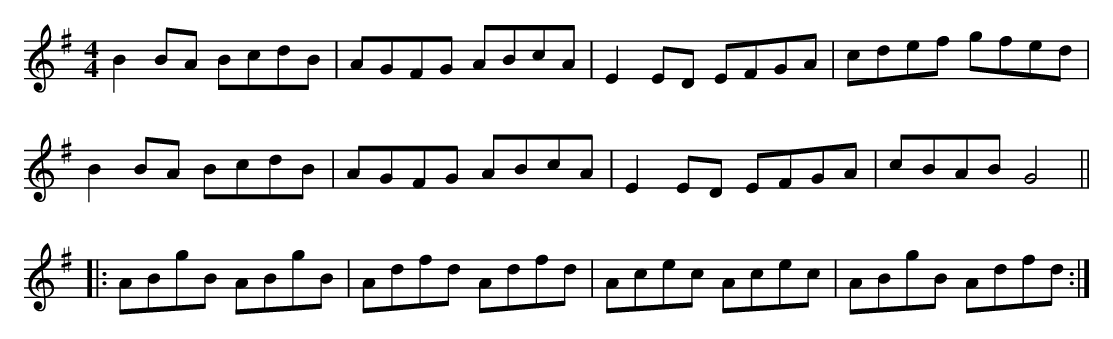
X:1
M:4/4
K:G
B2 BA BcdB|AGFG ABcA|E2 ED EFGA|cdef gfed|
B2 BA BcdB|AGFG ABcA|E2 ED EFGA|cBAB G4||
|:ABgB ABgB|Adfd Adfd|Acec Acec|ABgB Adfd:|
